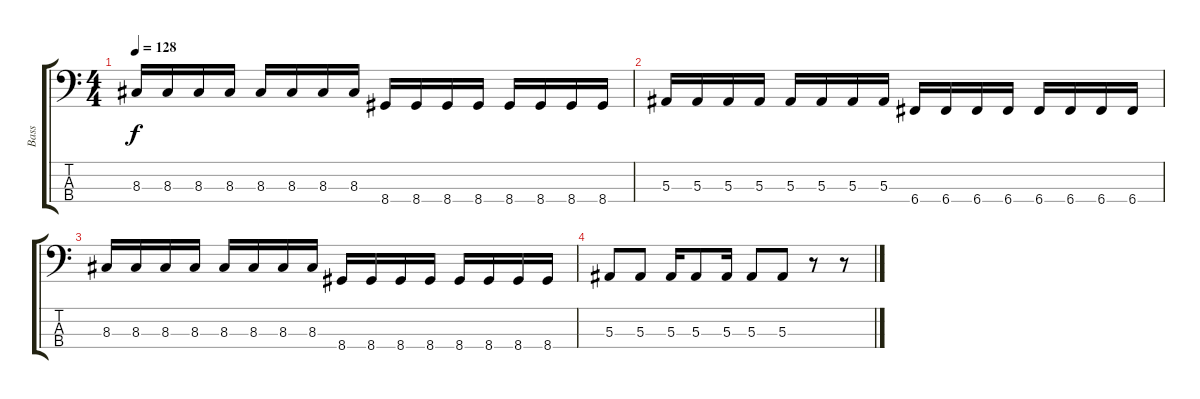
\track ("Bass" "Bass") {instrument electricbasspick}
\staff {score tabs}
\tuning (Eb2 Bb1 F1 C1) {hide}
\ts (4 4)
\tempo 128
\clef f4
\ks c
8.3.16{dy f} 8.3.16 8.3.16 8.3.16 8.3.16 8.3.16 8.3.16 8.3.16 8.4.16 8.4.16 8.4.16 8.4.16 8.4.16 8.4.16 8.4.16 8.4.16 |
5.3.16 5.3.16 5.3.16 5.3.16 5.3.16 5.3.16 5.3.16 5.3.16 6.4.16 6.4.16 6.4.16 6.4.16 6.4.16 6.4.16 6.4.16 6.4.16 |
8.3.16 8.3.16 8.3.16 8.3.16 8.3.16 8.3.16 8.3.16 8.3.16 8.4.16 8.4.16 8.4.16 8.4.16 8.4.16 8.4.16 8.4.16 8.4.16 |
5.3.8 5.3.8 5.3.16 5.3.8 5.3.16 5.3.8 5.3.8 r.8 r.8
